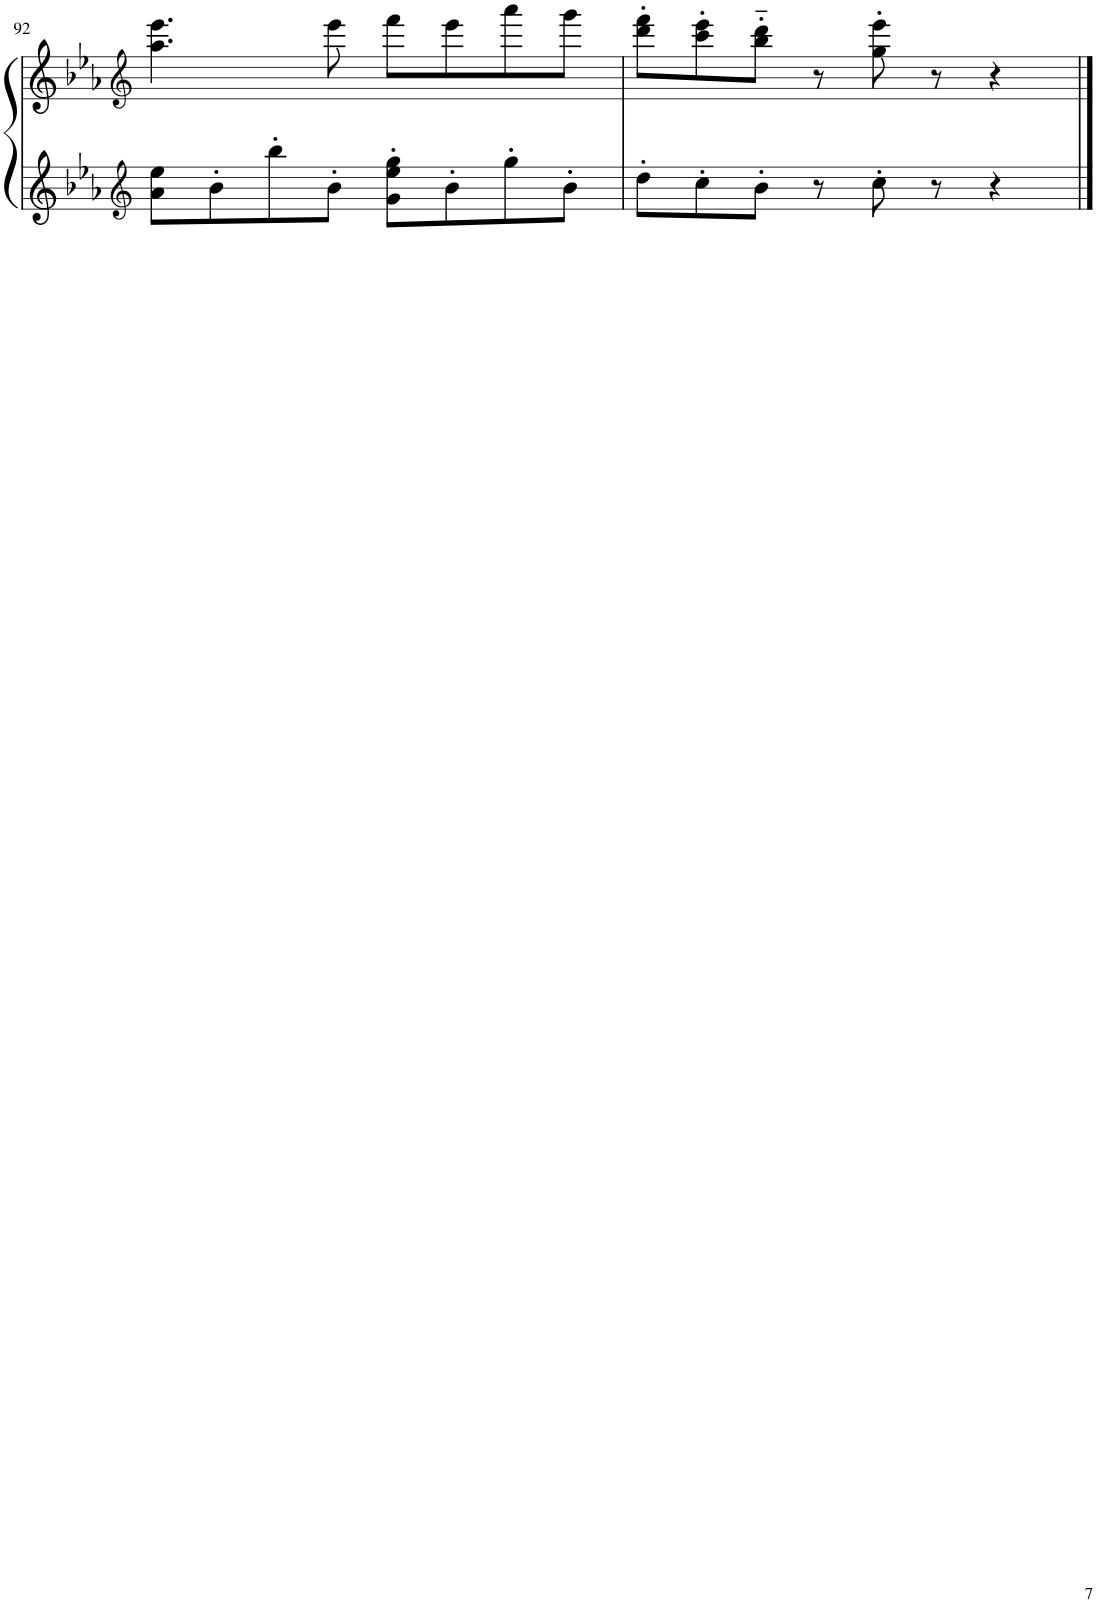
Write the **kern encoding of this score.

**kern	**kern
*part1	*part1
*staff2	*staff1
!!LO:PB:g=z
*clefG2	*clefG2
*k[b-e-a-]	*k[b-e-a-]
*M2/2	*M2/2
=92	=92
8a-\ 8ee-\L	4.aa-\ 4.eee-\
8b-'\	.
8bb-'\	.
8b-'\J	8eee-\
8g\' 8ee-\' 8gg\'L	8fff\L
8b-'\	8eee-\
8gg'\	8aaa-\
8b-'\J	8ggg\J
=93	=93
8dd'\L	8ddd\' 8fff\'L
8cc'\	8ccc\' 8eee-\'
8b-'\J	8bb-\'~ 8ddd\'~J
8r	8r
8cc'\	8gg\' 8eee-\'
8r	8r
4r	4r
==	==
*-	*-
